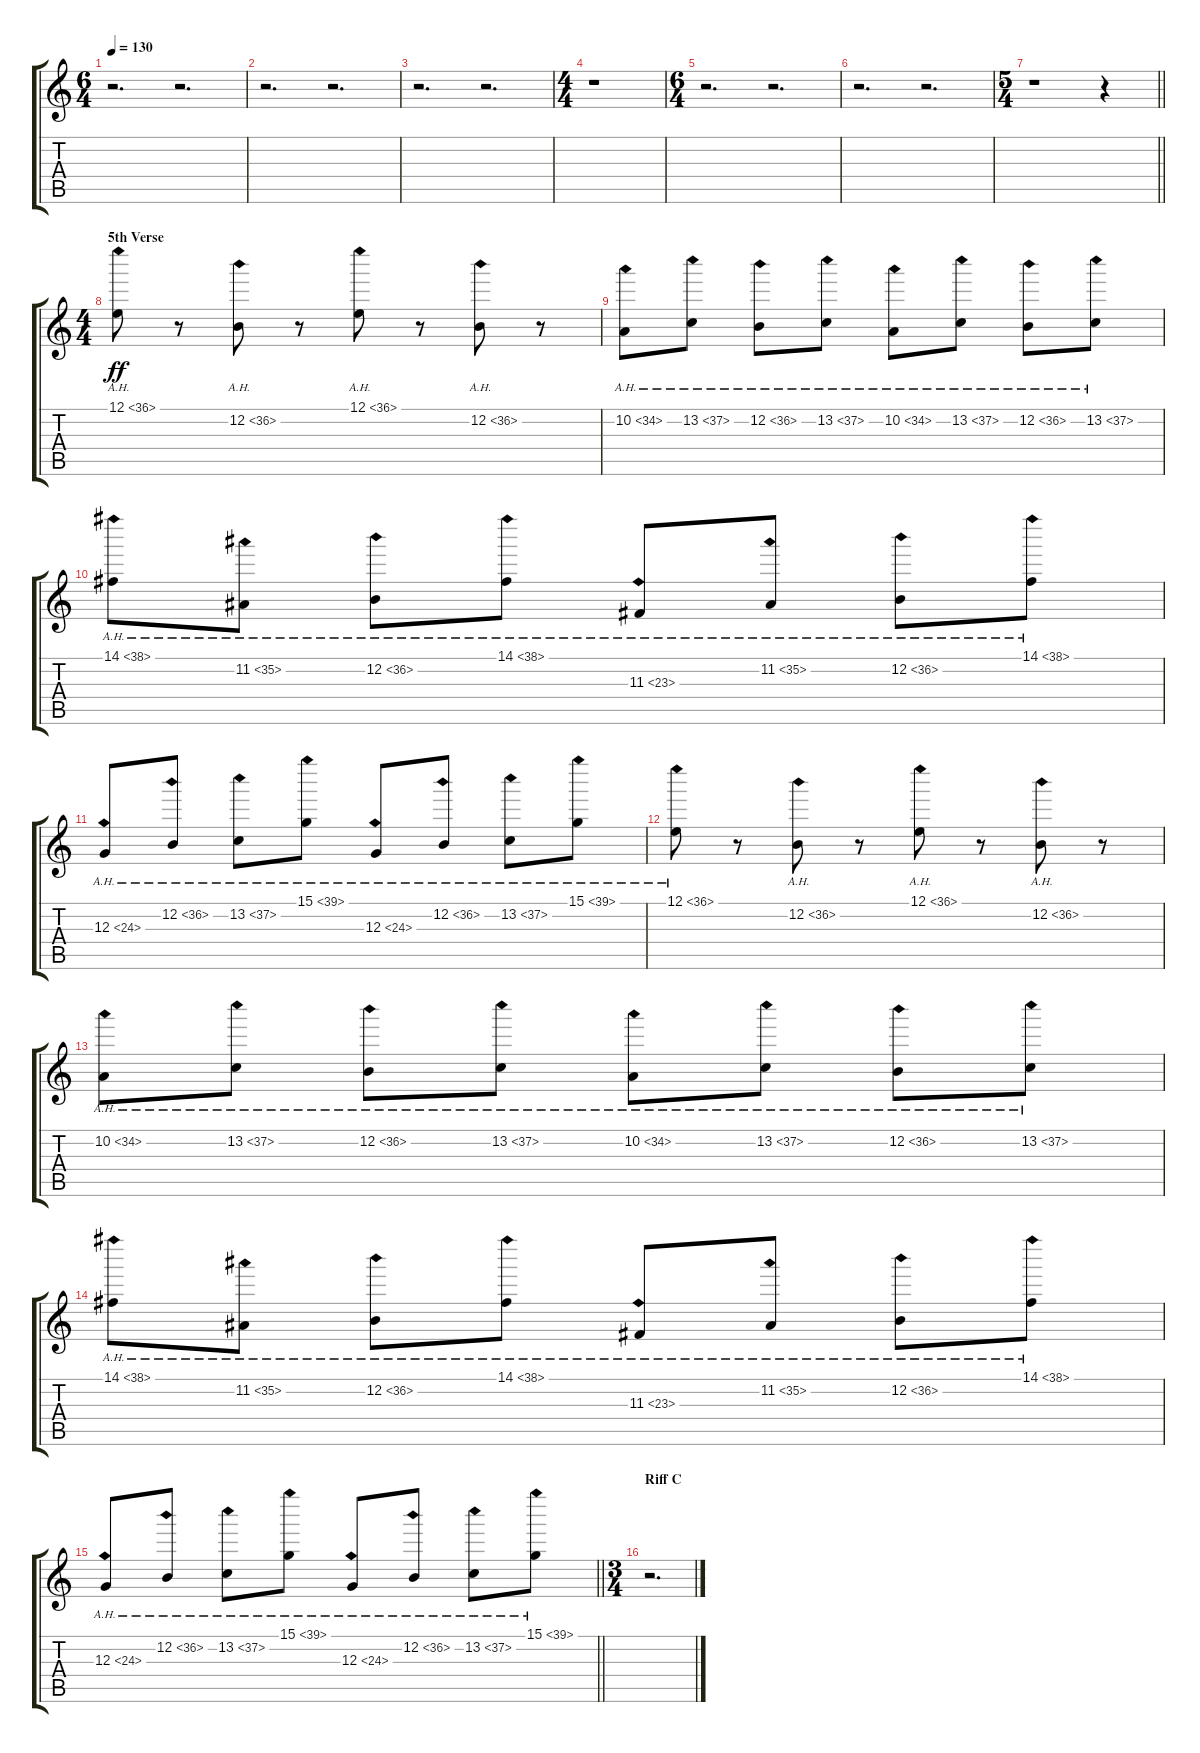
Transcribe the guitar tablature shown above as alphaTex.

\track "" {instrument stringensemble1}
\staff {score tabs}
\tuning (E4 B3 G3 D3 A2 E2) {hide}
\ts (6 4)
\tempo 130
\clef g2
\ks c
r.2{d dy f} r.2{d} |
r.2{d} r.2{d} |
r.2{d} r.2{d} |
\ts (4 4)
r.1 |
\ts (6 4)
r.2{d} r.2{d} |
r.2{d} r.2{d} |
\ts (5 4)
\barLineRight lightlight
r.1 r.4 |
\ts (4 4)
\section ("" "5th Verse")
12.1{ah 24}.8{dy ff volume 14} r.8 12.2{ah 24}.8 r.8 12.1{ah 24}.8 r.8 12.2{ah 24}.8 r.8 |
10.2{ah 24}.8 13.2{ah 24}.8 12.2{ah 24}.8 13.2{ah 24}.8 10.2{ah 24}.8 13.2{ah 24}.8 12.2{ah 24}.8 13.2{ah 24}.8 |
14.1{ah 24}.8 11.2{ah 24}.8 12.2{ah 24}.8 14.1{ah 24}.8 11.3{ah 12}.8 11.2{ah 24}.8 12.2{ah 24}.8 14.1{ah 24}.8 |
12.3{ah 12}.8 12.2{ah 24}.8 13.2{ah 24}.8 15.1{ah 24}.8 12.3{ah 12}.8 12.2{ah 24}.8 13.2{ah 24}.8 15.1{ah 24}.8 |
12.1{ah 24}.8 r.8 12.2{ah 24}.8 r.8 12.1{ah 24}.8 r.8 12.2{ah 24}.8 r.8 |
10.2{ah 24}.8 13.2{ah 24}.8 12.2{ah 24}.8 13.2{ah 24}.8 10.2{ah 24}.8 13.2{ah 24}.8 12.2{ah 24}.8 13.2{ah 24}.8 |
14.1{ah 24}.8 11.2{ah 24}.8 12.2{ah 24}.8 14.1{ah 24}.8 11.3{ah 12}.8 11.2{ah 24}.8 12.2{ah 24}.8 14.1{ah 24}.8 |
\barLineRight lightlight
12.3{ah 12}.8 12.2{ah 24}.8 13.2{ah 24}.8 15.1{ah 24}.8 12.3{ah 12}.8 12.2{ah 24}.8 13.2{ah 24}.8 15.1{ah 24}.8 |
\ts (3 4)
\section ("" "Riff C")
r.2{d}
